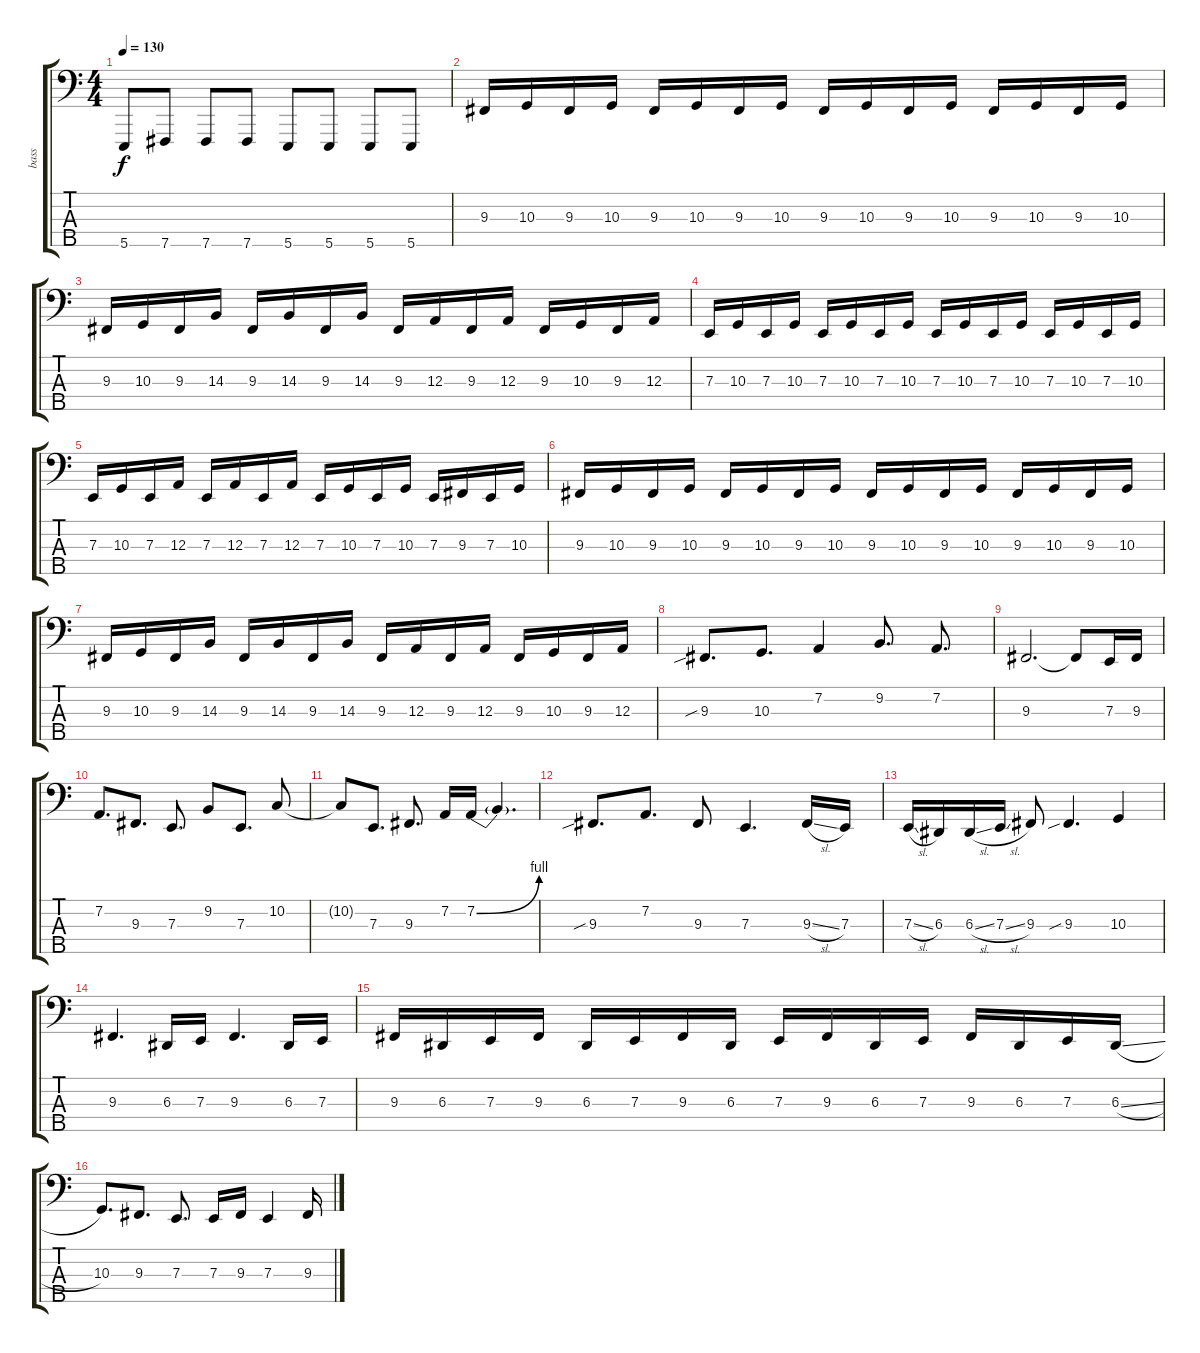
\track ("bass" "bass") {instrument clavinet}
\staff {score tabs}
\tuning (G2 D2 A1 E1 B0) {hide}
\ts (4 4)
\tempo 130
\clef f4
\ks c
5.5.8{dy f} 7.5.8 7.5.8 7.5.8 5.5.8 5.5.8 5.5.8 5.5.8 |
9.3.16 10.3.16 9.3.16 10.3.16 9.3.16 10.3.16 9.3.16 10.3.16 9.3.16 10.3.16 9.3.16 10.3.16 9.3.16 10.3.16 9.3.16 10.3.16 |
9.3.16 10.3.16 9.3.16 14.3.16 9.3.16 14.3.16 9.3.16 14.3.16 9.3.16 12.3.16 9.3.16 12.3.16 9.3.16 10.3.16 9.3.16 12.3.16 |
7.3.16 10.3.16 7.3.16 10.3.16 7.3.16 10.3.16 7.3.16 10.3.16 7.3.16 10.3.16 7.3.16 10.3.16 7.3.16 10.3.16 7.3.16 10.3.16 |
7.3.16 10.3.16 7.3.16 12.3.16 7.3.16 12.3.16 7.3.16 12.3.16 7.3.16 10.3.16 7.3.16 10.3.16 7.3.16 9.3.16 7.3.16 10.3.16 |
9.3.16 10.3.16 9.3.16 10.3.16 9.3.16 10.3.16 9.3.16 10.3.16 9.3.16 10.3.16 9.3.16 10.3.16 9.3.16 10.3.16 9.3.16 10.3.16 |
9.3.16 10.3.16 9.3.16 14.3.16 9.3.16 14.3.16 9.3.16 14.3.16 9.3.16 12.3.16 9.3.16 12.3.16 9.3.16 10.3.16 9.3.16 12.3.16 |
9.3{sib}.8{d} 10.3.8{d} 7.2.4 9.2.8{d} 7.2.8{d} |
9.3.2{d} 9.3{t}.8 7.3.16 9.3.16 |
7.2.8{d} 9.3.8{d} 7.3.8{d} 9.2.8 7.3.8{d} 10.2.8 |
10.2{t}.8 7.3.8{d} 9.3.8{d} 7.2.16 7.2{be (bend 0 0 60 4)}.16 7.2{t}.4{d} |
9.3{sib}.8{d} 7.2.8{d} 9.3.8 7.3.4{d} 9.3{sl}.16 7.3.16 |
7.3{sl}.16 6.3.16 6.3{sl}.16 7.3{sl}.16 9.3.8 9.3{sib}.4{d} 10.3.4 |
9.3.4{d} 6.3.16 7.3.16 9.3.4{d} 6.3.16 7.3.16 |
9.3.16 6.3.16 7.3.16 9.3.16 6.3.16 7.3.16 9.3.16 6.3.16 7.3.16 9.3.16 6.3.16 7.3.16 9.3.16 6.3.16 7.3.16 6.3{sl}.16 |
10.3.8{d} 9.3.8{d} 7.3.8{d} 7.3.16 9.3.16 7.3.4 9.3.16
